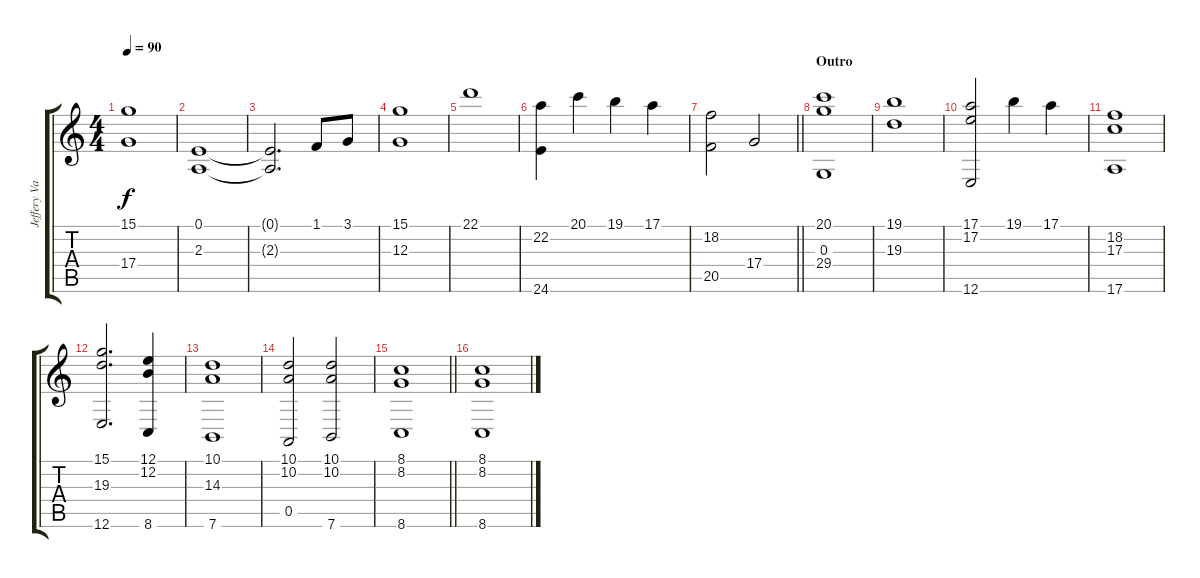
\track ("Jeffery Vanston (Keyboards)" "Jeffery Va") {instrument stringensemble2}
\staff {score tabs}
\tuning (E4 B3 G3 D3 A2 E2) {hide}
\ts (4 4)
\tempo 90
\clef g2
\ks c
(15.1{t} 17.4{t}).1{dy f} |
(0.1 2.3).1 |
(0.1{t} 2.3{t}).2{d} 1.1.8 3.1.8 |
(15.1 12.3).1 |
22.1.1 |
(22.2 24.6).4 20.1.4 19.1.4 17.1.4 |
\barLineRight lightlight
(18.2 20.5).2 17.4.2 |
\section ("" "Outro")
(20.1 0.3 29.4).1 |
(19.1 19.3).1 |
(17.1 17.2 12.6).2 19.1.4 17.1.4 |
(18.2 17.3 17.6).1 |
(15.1 19.3 12.6).2{d volume 7} (12.1 12.2 8.6).4 |
(10.1 14.3 7.6).1 |
(10.1 10.2 0.5).2 (10.1 10.2 7.6).2 |
\barLineRight lightlight
(8.1 8.2 8.6).1 |
(8.1 8.2 8.6).1
